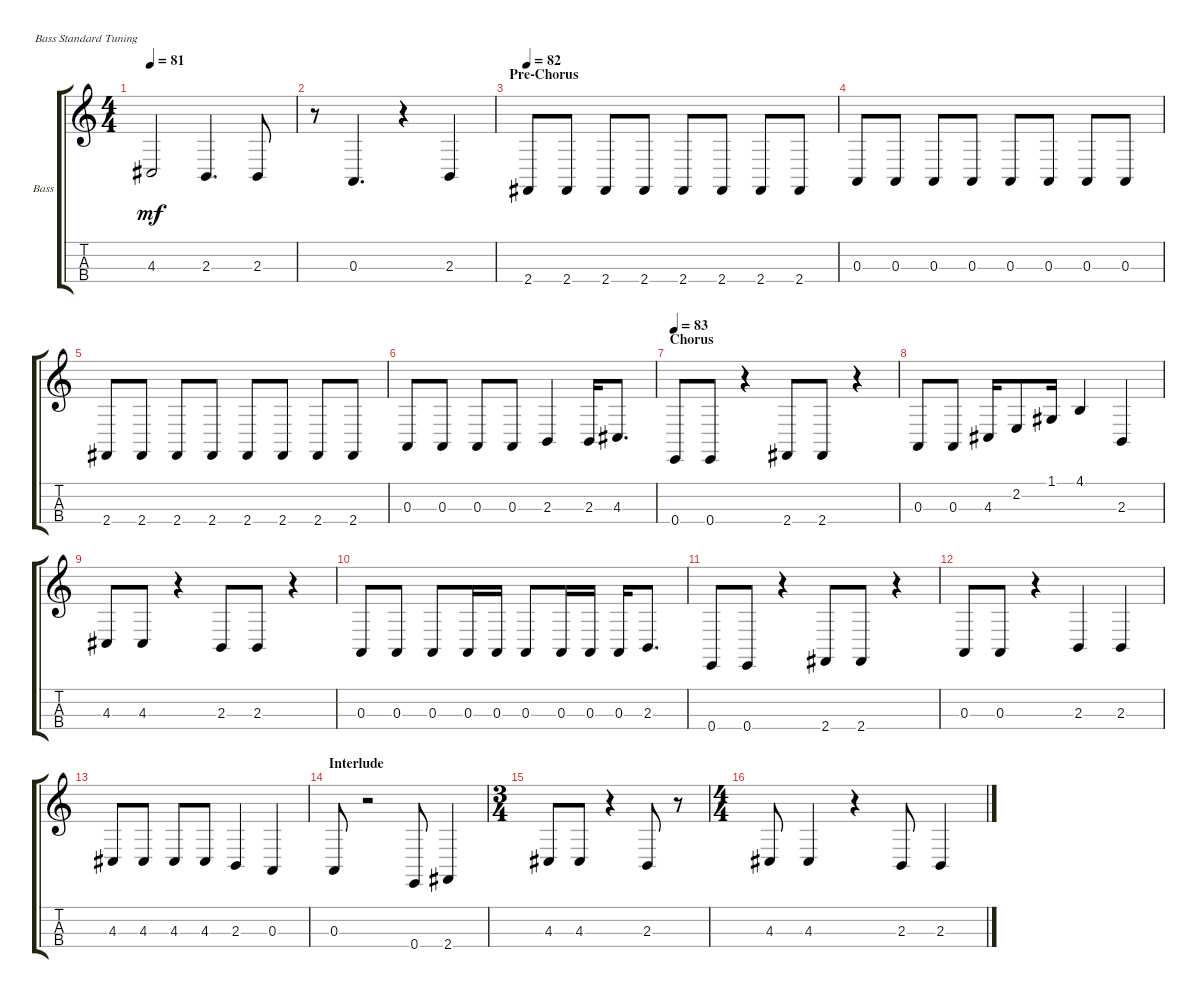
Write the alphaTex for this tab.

\bracketExtendMode groupsimilarinstruments
\firstSystemTrackNameOrientation horizontal
\otherSystemsTrackNameOrientation horizontal
\track ("Bass" "Bass") {instrument electricbassfinger}
\staff {score tabs}
\tuning (G2 D2 A1 E1)
\ts (4 4)
\tempo 81
\clef g2
\scale
0.333333
\ks c
4.3.2{dy mf} 2.3.4{d} 2.3.8 |
\scale
0.333333 r.8 0.3.4{d} r.4 2.3.4 |
\section ("" "Pre-Chorus")
\tempo 82
\scale
0.333333 2.4.8 2.4.8 2.4.8 2.4.8 2.4.8 2.4.8 2.4.8 2.4.8 |
\scale
0.333333 0.3.8 0.3.8 0.3.8 0.3.8 0.3.8 0.3.8 0.3.8 0.3.8 |
\scale
0.333333 2.4.8 2.4.8 2.4.8 2.4.8 2.4.8 2.4.8 2.4.8 2.4.8 |
\scale
0.333333 0.3.8 0.3.8 0.3.8 0.3.8 2.3.4 2.3.16 4.3.8{d} |
\section ("" "Chorus")
\tempo 83
\scale
0.333333 0.4.8 0.4.8 r.4 2.4.8 2.4.8 r.4 |
\scale
0.333333 0.3.8 0.3.8 4.3.16 2.2.8 1.1.16 4.1.4 2.3.4 |
\scale
0.333333 4.3.8 4.3.8 r.4 2.3.8 2.3.8 r.4 |
\scale
0.333333 0.3.8 0.3.8 0.3.8 0.3.16 0.3.16 0.3.8 0.3.16 0.3.16 0.3.16 2.3.8{d} |
\scale
0.333333 0.4.8 0.4.8 r.4 2.4.8 2.4.8 r.4 |
\scale
0.333333 0.3.8 0.3.8 r.4 2.3.4 2.3.4 |
\scale
0.333333 4.3.8 4.3.8 4.3.8 4.3.8 2.3.4 0.3.4 |
\section ("" "Interlude")
\scale
0.333333 0.3.8 r.2 0.4.8 2.4.4 |
\ts (3 4)
\scale
0.395904 4.3.8 4.3.8 r.4 2.3.8 r.8 |
\ts (4 4)
\scale
0.395904 4.3.8 4.3.4 r.4 2.3.8 2.3.4
